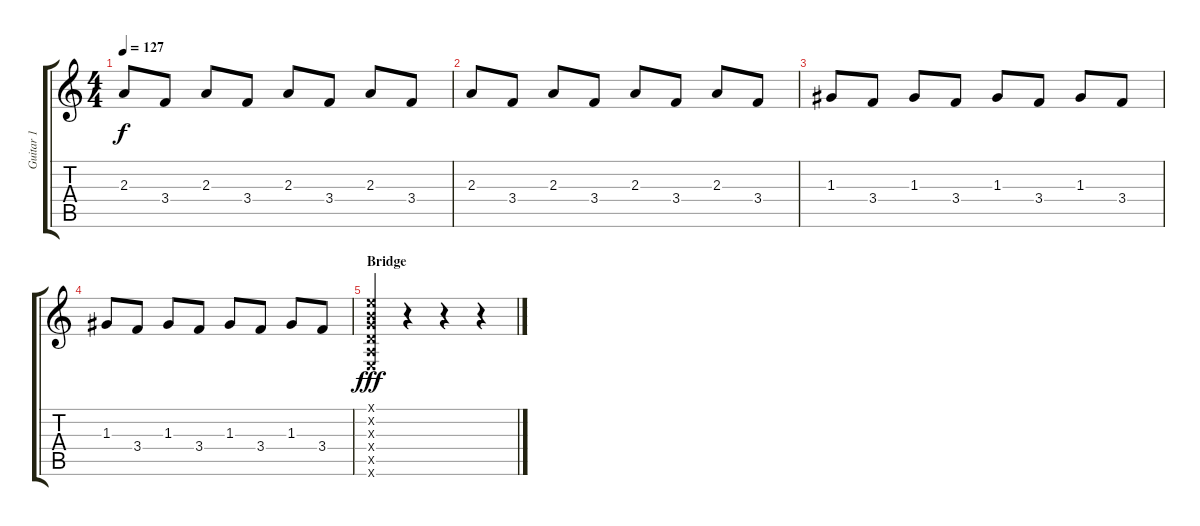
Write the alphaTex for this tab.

\track ("Guitar 1" "Guitar 1") {instrument overdrivenguitar}
\staff {score tabs}
\tuning (E4 B3 G3 D3 A2 E2) {hide}
\ts (4 4)
\tempo 127
\clef g2
\ks c
2.3.8{dy f} 3.4.8 2.3.8 3.4.8 2.3.8 3.4.8 2.3.8 3.4.8 |
2.3.8 3.4.8 2.3.8 3.4.8 2.3.8 3.4.8 2.3.8 3.4.8 |
1.3.8 3.4.8 1.3.8 3.4.8 1.3.8 3.4.8 1.3.8 3.4.8 |
1.3.8 3.4.8 1.3.8 3.4.8 1.3.8 3.4.8 1.3.8 3.4.8 |
\section ("" "Bridge")
(0.1{x} 0.2{x} 0.3{x} 0.4{x} 0.5{x} 0.6{x}).4{dy fff} r.4 r.4 r.4
